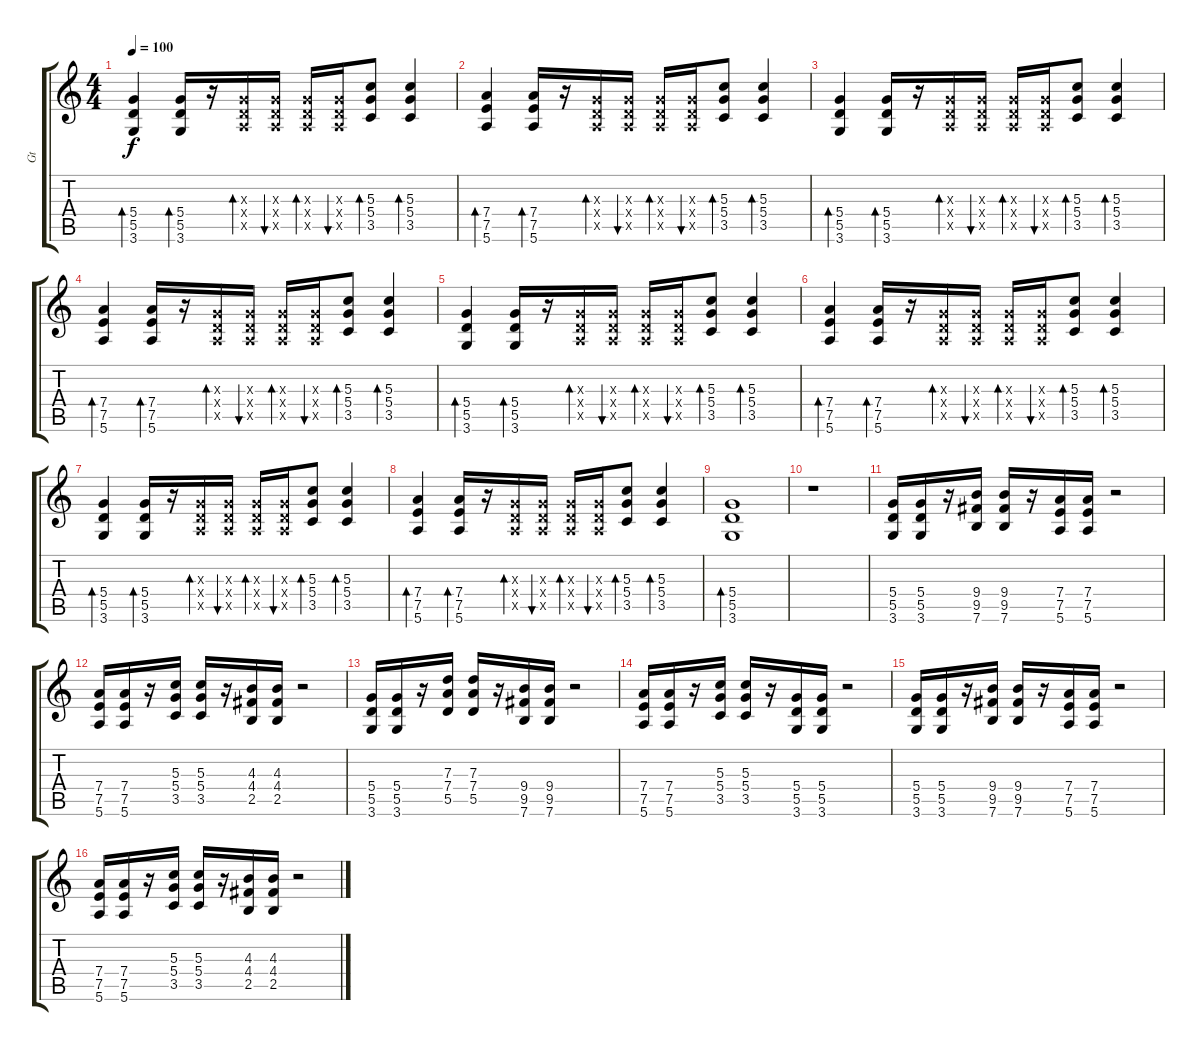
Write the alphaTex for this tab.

\track ("Gt" "Gt") {instrument acousticguitarsteel}
\staff {score tabs}
\tuning (E4 B3 G3 D3 A2 E2) {hide}
\ts (4 4)
\tempo 100
\clef g2
\ks c
(5.4 5.5 3.6).4{bd 60 dy f} (5.4 5.5 3.6).16{bd 60} r.16 (0.3{x} 0.4{x} 0.5{x}).16{bd 60} (0.3{x} 0.4{x} 0.5{x}).16{bu 60} (0.3{x} 0.4{x} 0.5{x}).16{bd 60} (0.3{x} 0.4{x} 0.5{x}).16{bu 60} (5.3 5.4 3.5).8{bd 60} (5.3 5.4 3.5).4{bd 60} |
(7.4 7.5 5.6).4{bd 60} (7.4 7.5 5.6).16{bd 60} r.16 (0.3{x} 0.4{x} 0.5{x}).16{bd 60} (0.3{x} 0.4{x} 0.5{x}).16{bu 60} (0.3{x} 0.4{x} 0.5{x}).16{bd 60} (0.3{x} 0.4{x} 0.5{x}).16{bu 60} (5.3 5.4 3.5).8{bd 60} (5.3 5.4 3.5).4{bd 60} |
(5.4 5.5 3.6).4{bd 60} (5.4 5.5 3.6).16{bd 60} r.16 (0.3{x} 0.4{x} 0.5{x}).16{bd 60} (0.3{x} 0.4{x} 0.5{x}).16{bu 60} (0.3{x} 0.4{x} 0.5{x}).16{bd 60} (0.3{x} 0.4{x} 0.5{x}).16{bu 60} (5.3 5.4 3.5).8{bd 60} (5.3 5.4 3.5).4{bd 60} |
(7.4 7.5 5.6).4{bd 60} (7.4 7.5 5.6).16{bd 60} r.16 (0.3{x} 0.4{x} 0.5{x}).16{bd 60} (0.3{x} 0.4{x} 0.5{x}).16{bu 60} (0.3{x} 0.4{x} 0.5{x}).16{bd 60} (0.3{x} 0.4{x} 0.5{x}).16{bu 60} (5.3 5.4 3.5).8{bd 60} (5.3 5.4 3.5).4{bd 60} |
(5.4 5.5 3.6).4{bd 60} (5.4 5.5 3.6).16{bd 60} r.16 (0.3{x} 0.4{x} 0.5{x}).16{bd 60} (0.3{x} 0.4{x} 0.5{x}).16{bu 60} (0.3{x} 0.4{x} 0.5{x}).16{bd 60} (0.3{x} 0.4{x} 0.5{x}).16{bu 60} (5.3 5.4 3.5).8{bd 60} (5.3 5.4 3.5).4{bd 60} |
(7.4 7.5 5.6).4{bd 60} (7.4 7.5 5.6).16{bd 60} r.16 (0.3{x} 0.4{x} 0.5{x}).16{bd 60} (0.3{x} 0.4{x} 0.5{x}).16{bu 60} (0.3{x} 0.4{x} 0.5{x}).16{bd 60} (0.3{x} 0.4{x} 0.5{x}).16{bu 60} (5.3 5.4 3.5).8{bd 60} (5.3 5.4 3.5).4{bd 60} |
(5.4 5.5 3.6).4{bd 60} (5.4 5.5 3.6).16{bd 60} r.16 (0.3{x} 0.4{x} 0.5{x}).16{bd 60} (0.3{x} 0.4{x} 0.5{x}).16{bu 60} (0.3{x} 0.4{x} 0.5{x}).16{bd 60} (0.3{x} 0.4{x} 0.5{x}).16{bu 60} (5.3 5.4 3.5).8{bd 60} (5.3 5.4 3.5).4{bd 60} |
(7.4 7.5 5.6).4{bd 60} (7.4 7.5 5.6).16{bd 60} r.16 (0.3{x} 0.4{x} 0.5{x}).16{bd 60} (0.3{x} 0.4{x} 0.5{x}).16{bu 60} (0.3{x} 0.4{x} 0.5{x}).16{bd 60} (0.3{x} 0.4{x} 0.5{x}).16{bu 60} (5.3 5.4 3.5).8{bd 60} (5.3 5.4 3.5).4{bd 60} |
(5.4 5.5 3.6).1{bd 60} |
r.1{volume 10 instrument distortionguitar} |
(5.4 5.5 3.6).16 (5.4 5.5 3.6).16 r.16 (9.4 9.5 7.6).16 (9.4 9.5 7.6).16 r.16 (7.4 7.5 5.6).16 (7.4 7.5 5.6).16 r.2 |
(7.4 7.5 5.6).16 (7.4 7.5 5.6).16 r.16 (5.3 5.4 3.5).16 (5.3 5.4 3.5).16 r.16 (4.3 4.4 2.5).16 (4.3 4.4 2.5).16 r.2 |
(5.4 5.5 3.6).16 (5.4 5.5 3.6).16 r.16 (7.3 7.4 5.5).16 (7.3 7.4 5.5).16 r.16 (9.4 9.5 7.6).16 (9.4 9.5 7.6).16 r.2 |
(7.4 7.5 5.6).16 (7.4 7.5 5.6).16 r.16 (5.3 5.4 3.5).16 (5.3 5.4 3.5).16 r.16 (5.4 5.5 3.6).16 (5.4 5.5 3.6).16 r.2 |
(5.4 5.5 3.6).16 (5.4 5.5 3.6).16 r.16 (9.4 9.5 7.6).16 (9.4 9.5 7.6).16 r.16 (7.4 7.5 5.6).16 (7.4 7.5 5.6).16 r.2 |
(7.4 7.5 5.6).16 (7.4 7.5 5.6).16 r.16 (5.3 5.4 3.5).16 (5.3 5.4 3.5).16 r.16 (4.3 4.4 2.5).16 (4.3 4.4 2.5).16 r.2
